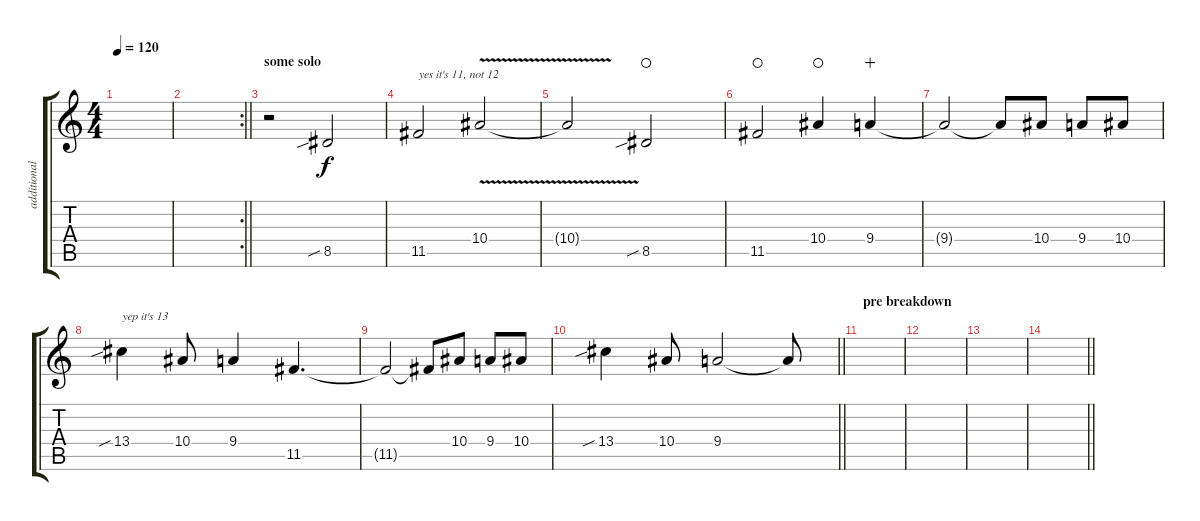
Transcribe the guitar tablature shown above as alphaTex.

\track ("additional" "additional") {instrument overdrivenguitar}
\staff {score tabs}
\tuning (D4 A3 F3 C3 G2 C2) {hide}
\ts (4 4)
\tempo 120
\clef g2
\ks c
|
\rc 2
\barLineRight lightlight
|
\section ("" "some solo")
r.2{volume 13 balance 16} 8.5{sib}.2 |
11.5.2{txt "yes it's 11, not 12"} 10.4{v}.2 |
10.4{t}.2 8.5{sib}.2{waho} |
11.5.2{waho} 10.4.4{waho} 9.4.4{wahc} |
9.4{t}.2 9.4{t}.8 10.4.8 9.4.8 10.4.8 |
13.4{sib}.4{txt "yep it's 13"} 10.4.8 9.4.4 11.5.4{d} |
11.5{t}.2 11.5{t}.8 10.4.8 9.4.8 10.4.8 |
\barLineRight lightlight
13.4{sib}.4 10.4.8 9.4.2 9.4{t}.8 |
\section ("" "pre breakdown")
|
|
|
\barLineRight lightlight
